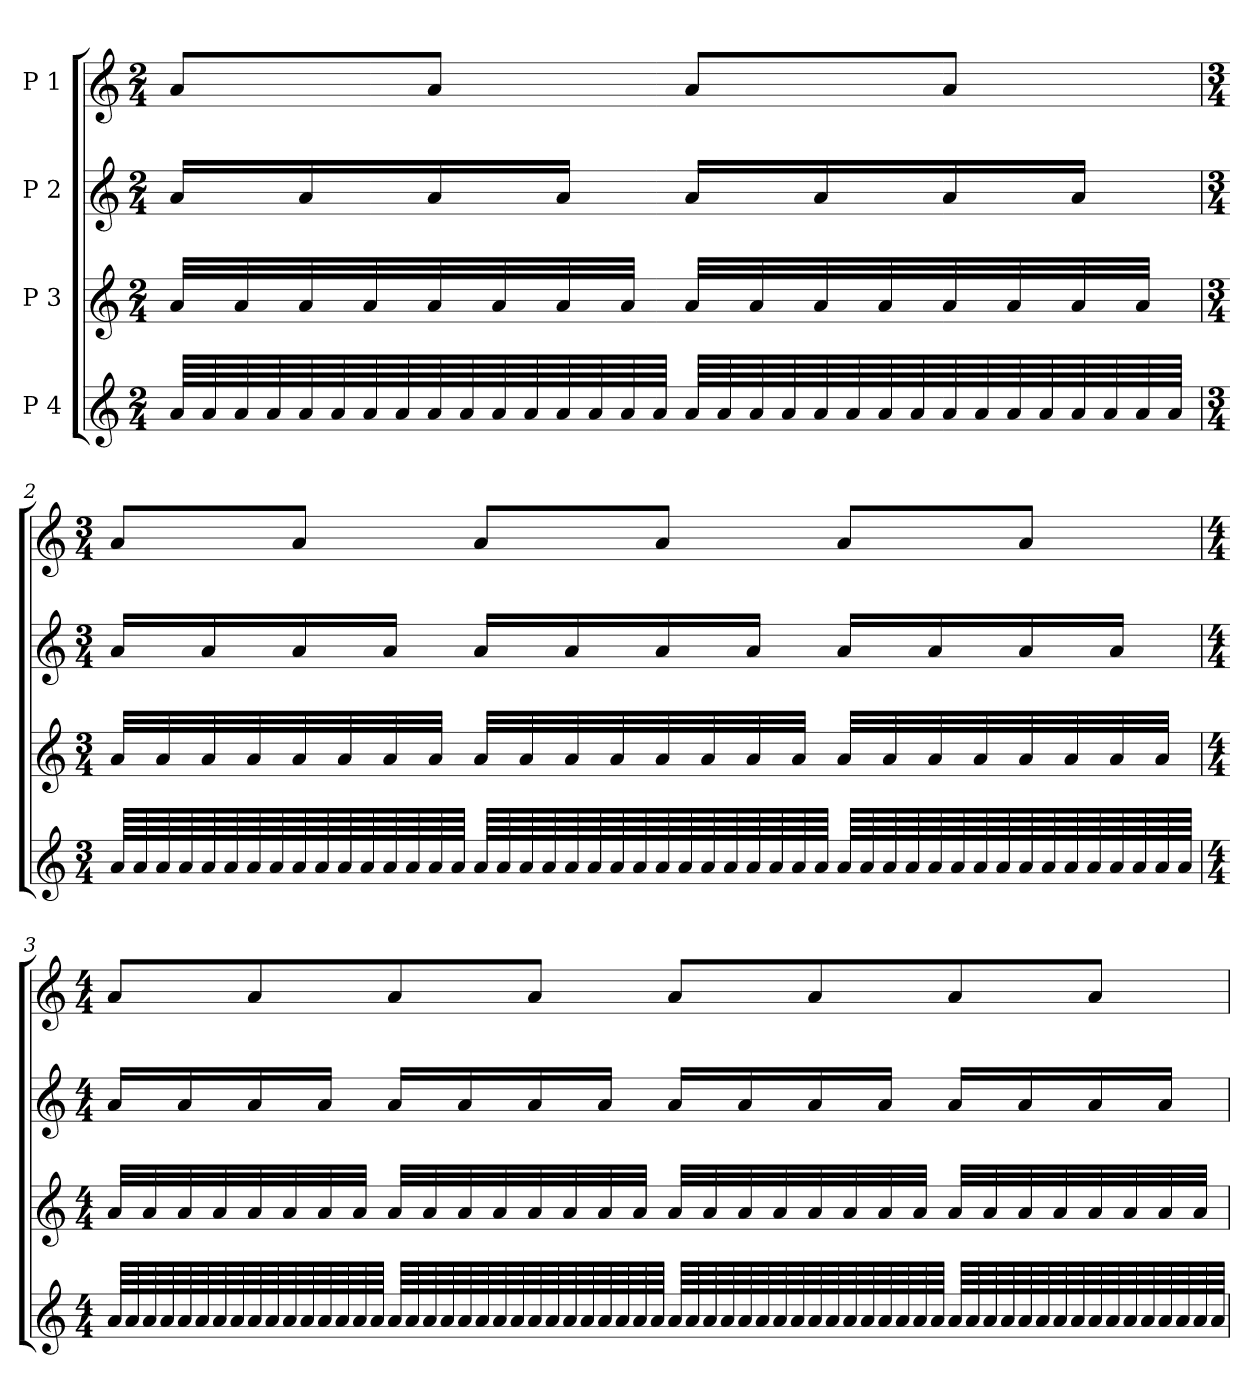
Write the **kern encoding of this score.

**kern	**kern	**kern	**kern
*part4	*part3	*part2	*part1
*staff4	*staff3	*staff2	*staff1
*I"P 4	*I"P 3	*I"P 2	*I"P 1
*clefG2	*clefG2	*clefG2	*clefG2
*k[]	*k[]	*k[]	*k[]
*M2/4	*M2/4	*M2/4	*M2/4
=1	=1	=1	=1
64a/LLLL	32a/LLL	16a/LL	8a/L
64a/	.	.	.
64a/	32a/	.	.
64a/	.	.	.
64a/	32a/	16a/	.
64a/	.	.	.
64a/	32a/	.	.
64a/	.	.	.
64a/	32a/	16a/	8a/J
64a/	.	.	.
64a/	32a/	.	.
64a/	.	.	.
64a/	32a/	16a/JJ	.
64a/	.	.	.
64a/	32a/JJJ	.	.
64a/JJJJ	.	.	.
64a/LLLL	32a/LLL	16a/LL	8a/L
64a/	.	.	.
64a/	32a/	.	.
64a/	.	.	.
64a/	32a/	16a/	.
64a/	.	.	.
64a/	32a/	.	.
64a/	.	.	.
64a/	32a/	16a/	8a/J
64a/	.	.	.
64a/	32a/	.	.
64a/	.	.	.
64a/	32a/	16a/JJ	.
64a/	.	.	.
64a/	32a/JJJ	.	.
64a/JJJJ	.	.	.
!!LO:LB:g=z
=2	=2	=2	=2
*M3/4	*M3/4	*M3/4	*M3/4
64a/LLLL	32a/LLL	16a/LL	8a/L
64a/	.	.	.
64a/	32a/	.	.
64a/	.	.	.
64a/	32a/	16a/	.
64a/	.	.	.
64a/	32a/	.	.
64a/	.	.	.
64a/	32a/	16a/	8a/J
64a/	.	.	.
64a/	32a/	.	.
64a/	.	.	.
64a/	32a/	16a/JJ	.
64a/	.	.	.
64a/	32a/JJJ	.	.
64a/JJJJ	.	.	.
64a/LLLL	32a/LLL	16a/LL	8a/L
64a/	.	.	.
64a/	32a/	.	.
64a/	.	.	.
64a/	32a/	16a/	.
64a/	.	.	.
64a/	32a/	.	.
64a/	.	.	.
64a/	32a/	16a/	8a/J
64a/	.	.	.
64a/	32a/	.	.
64a/	.	.	.
64a/	32a/	16a/JJ	.
64a/	.	.	.
64a/	32a/JJJ	.	.
64a/JJJJ	.	.	.
64a/LLLL	32a/LLL	16a/LL	8a/L
64a/	.	.	.
64a/	32a/	.	.
64a/	.	.	.
64a/	32a/	16a/	.
64a/	.	.	.
64a/	32a/	.	.
64a/	.	.	.
64a/	32a/	16a/	8a/J
64a/	.	.	.
64a/	32a/	.	.
64a/	.	.	.
64a/	32a/	16a/JJ	.
64a/	.	.	.
64a/	32a/JJJ	.	.
64a/JJJJ	.	.	.
!!LO:LB:g=z
=3	=3	=3	=3
*M4/4	*M4/4	*M4/4	*M4/4
64a/LLLL	32a/LLL	16a/LL	8a/L
64a/	.	.	.
64a/	32a/	.	.
64a/	.	.	.
64a/	32a/	16a/	.
64a/	.	.	.
64a/	32a/	.	.
64a/	.	.	.
64a/	32a/	16a/	8a/
64a/	.	.	.
64a/	32a/	.	.
64a/	.	.	.
64a/	32a/	16a/JJ	.
64a/	.	.	.
64a/	32a/JJJ	.	.
64a/JJJJ	.	.	.
64a/LLLL	32a/LLL	16a/LL	8a/
64a/	.	.	.
64a/	32a/	.	.
64a/	.	.	.
64a/	32a/	16a/	.
64a/	.	.	.
64a/	32a/	.	.
64a/	.	.	.
64a/	32a/	16a/	8a/J
64a/	.	.	.
64a/	32a/	.	.
64a/	.	.	.
64a/	32a/	16a/JJ	.
64a/	.	.	.
64a/	32a/JJJ	.	.
64a/JJJJ	.	.	.
64a/LLLL	32a/LLL	16a/LL	8a/L
64a/	.	.	.
64a/	32a/	.	.
64a/	.	.	.
64a/	32a/	16a/	.
64a/	.	.	.
64a/	32a/	.	.
64a/	.	.	.
64a/	32a/	16a/	8a/
64a/	.	.	.
64a/	32a/	.	.
64a/	.	.	.
64a/	32a/	16a/JJ	.
64a/	.	.	.
64a/	32a/JJJ	.	.
64a/JJJJ	.	.	.
64a/LLLL	32a/LLL	16a/LL	8a/
64a/	.	.	.
64a/	32a/	.	.
64a/	.	.	.
64a/	32a/	16a/	.
64a/	.	.	.
64a/	32a/	.	.
64a/	.	.	.
64a/	32a/	16a/	8a/J
64a/	.	.	.
64a/	32a/	.	.
64a/	.	.	.
64a/	32a/	16a/JJ	.
64a/	.	.	.
64a/	32a/JJJ	.	.
64a/JJJJ	.	.	.
=	=	=	=
*-	*-	*-	*-
